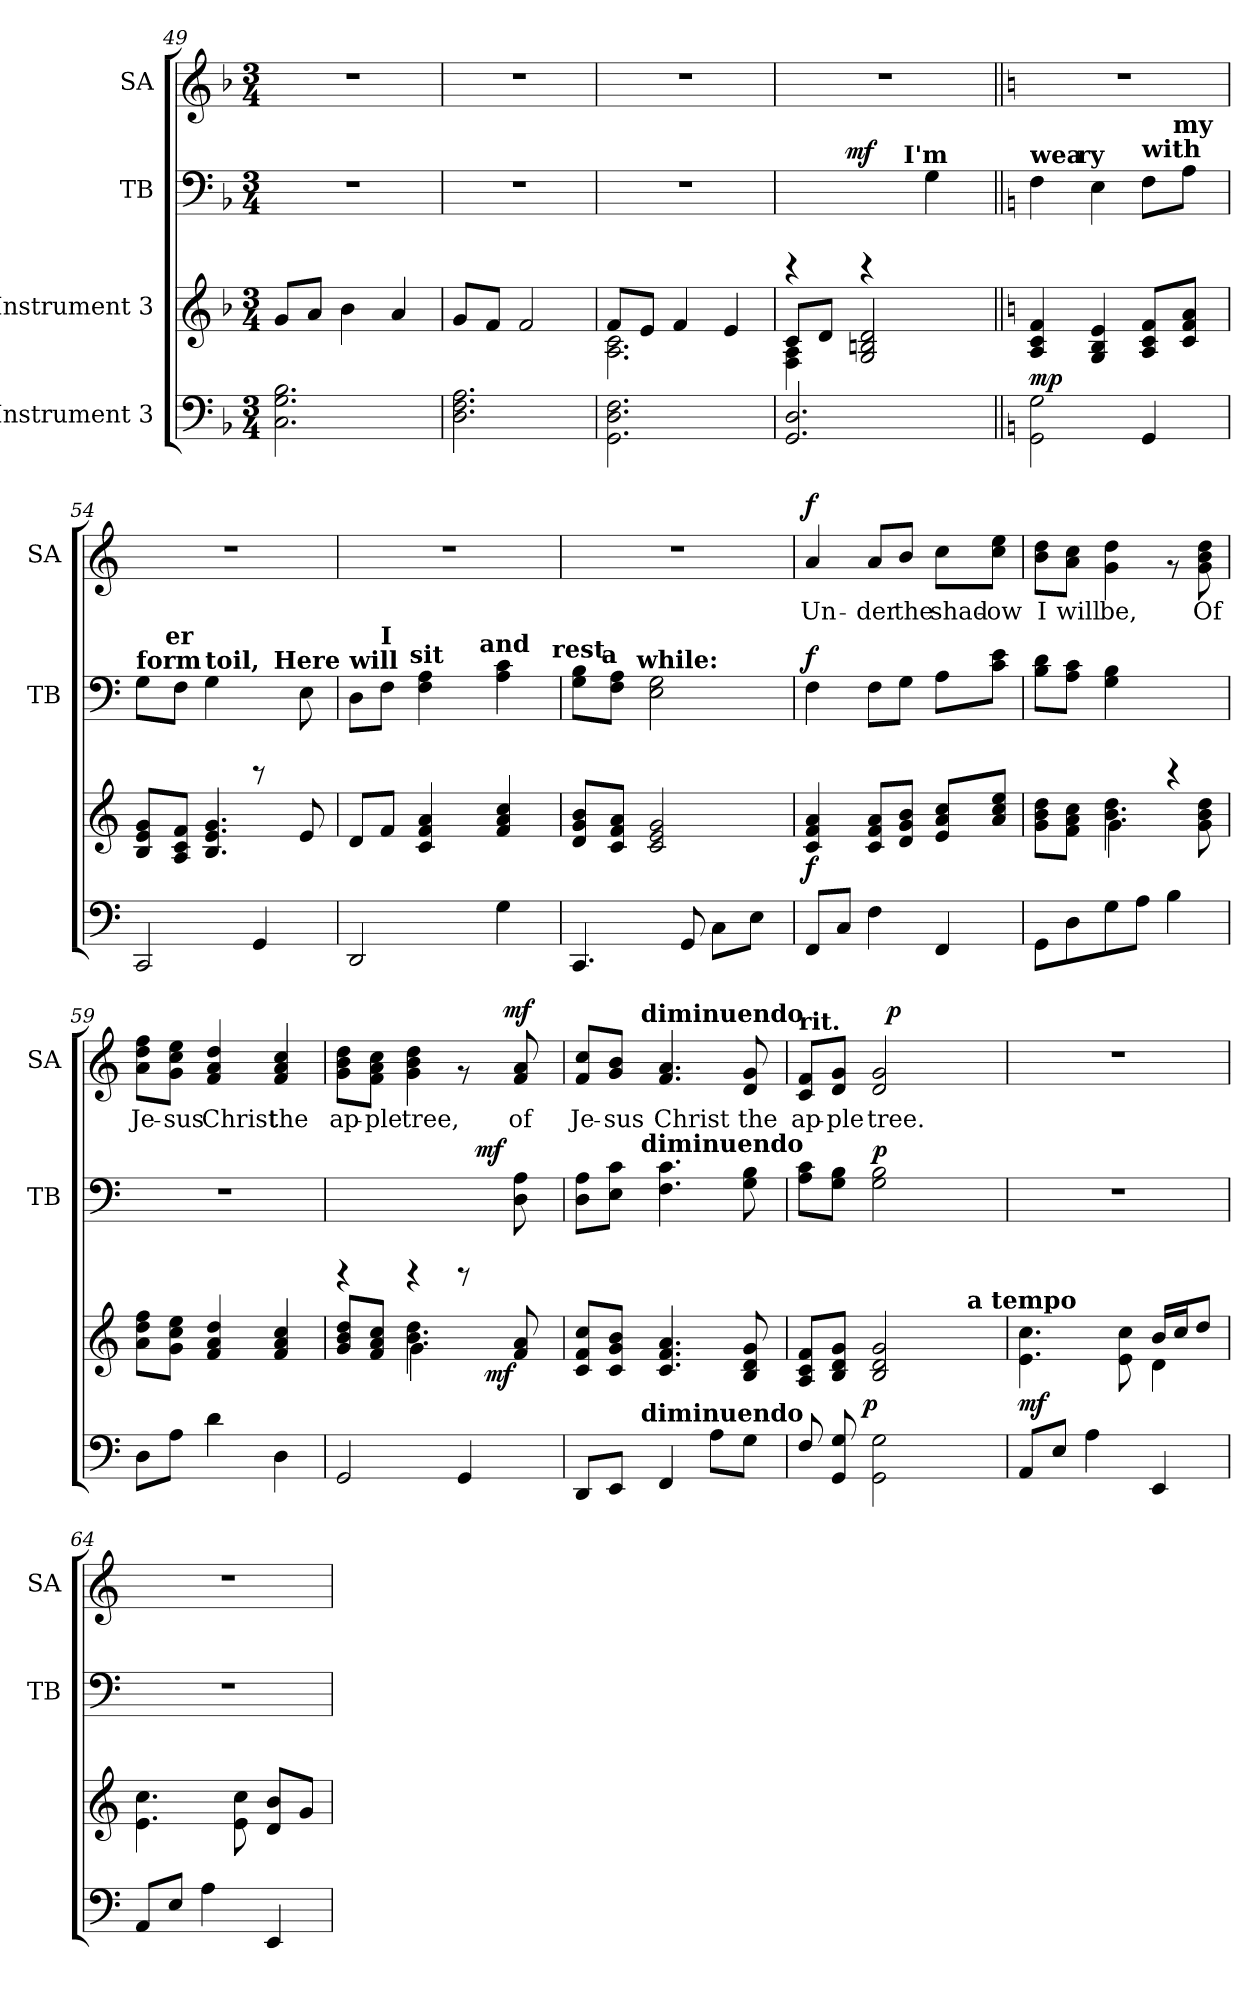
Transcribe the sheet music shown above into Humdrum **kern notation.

**kern	**dynam	**kern	**dynam	**kern	**dynam	**kern	**text	**dynam
*part4	*part4	*part3	*part3	*part2	*part2	*part1	*part1	*part1
*staff4	*staff4	*staff3	*staff3	*staff2	*staff2	*staff1	*staff1	*staff1
*I"Instrument 3	*	*I"Instrument 3	*	*I"TB	*	*I"SA	*	*
*	*	*	*	*I'TB	*	*I'SA	*	*
*clefF4	*	*clefG2	*	*clefF4	*	*clefG2	*	*
*k[b-]	*	*k[b-]	*	*k[b-]	*	*k[b-]	*	*
*F:	*	*F:	*	*F:	*	*F:	*	*
*M3/4	*	*M3/4	*	*M3/4	*	*M3/4	*	*
=49	=49	=49	=49	=49	=49	=49	=49	=49
2.B-\ 2.G\ 2.C\	.	8g/L	.	2.r	.	2.r	.	.
.	.	8a/J	.	.	.	.	.	.
.	.	4b-\	.	.	.	.	.	.
.	.	4a/	.	.	.	.	.	.
!!LO:LB:g=z
=50	=50	=50	=50	=50	=50	=50	=50	=50
2.F\ 2.D\ 2.A\	.	8g/L	.	2.r	.	2.r	.	.
.	.	8f/J	.	.	.	.	.	.
.	.	2f/	.	.	.	.	.	.
=51	=51	=51	=51	=51	=51	=51	=51	=51
*	*	*^	*	*	*	*	*	*
2.F\ 2.D\ 2.GG\	.	8f/L	2.c\ 2.A\	.	2.r	.	2.r	.	.
.	.	8e/J	.	.	.	.	.	.	.
.	.	4f/	.	.	.	.	.	.	.
.	.	4e/	.	.	.	.	.	.	.
=52	=52	=52	=52	=52	=52	=52	=52	=52	=52
*	*	*	*	*	*^	*	*	*	*
*	*	*	*	*	*	*^	*	*	*	*
2.D/ 2.GG/	.	8c/L	4F\ 4A\	.	4rCCC	8..ryy	4..ryy	.	2.r	.	.
.	.	8d/J	.	.	.	.	.	.	.	.	.
!	!	!	!	!	!	!	!	!LO:DY:a	!	!	!
.	.	.	.	.	.	2ryy	.	mf	.	.	.
.	.	2d/ 2Bn/ 2G/	2ryy	.	4rCCC	.	.	.	.	.	.
!	!	!	!	!	!	!	!LO:TX:a:B:t=I'm	!	!	!	!
.	.	.	.	.	.	.	4ryy	.	.	.	.
.	.	.	.	.	4G\	.	.	.	.	.	.
.	.	.	.	.	.	.	16ryy	.	.	.	.
.	.	.	.	.	.	32ryy	.	.	.	.	.
*	*	*v	*v	*	*	*	*	*	*	*	*
=53||	=53||	=53||	=53||	=53||	=53||	=53||	=53||	=53||	=53||	=53||
*k[]	*	*k[]	*	*k[]	*	*	*	*k[]	*	*
*C:	*	*C:	*	*C:	*	*	*	*C:	*	*
*	*	*^	*	*	*	*	*	*	*	*
!	!	!	!	!	!LO:TX:a:B:t=wea	!	!	!	!	!	!
!	!LO:DY:a	!	!	!	!	!	!	!	!	!	!
*	*	*v	*v	*	*	*	*	*	*	*	*
2GG\ 2G\	mp	4f/ 4c/ 4A/	.	4F\	8..ryy	2ryy	.	2.r	.	.
!	!	!	!	!	!LO:TX:a:B:t=ry	!	!	!	!	!
.	.	.	.	.	2ryy	.	.	.	.	.
.	.	4e/ 4B/ 4G/	.	4E\	.	.	.	.	.	.
!	!	!	!	!LO:TX:a:B:t=with	!	!	!	!	!	!
4GG/	.	8f/ 8c/ 8A/L	.	8F\L	.	16..ryy	.	.	.	.
!	!	!	!	!	!	!LO:TX:a:B:t=my	!	!	!	!
.	.	.	.	.	.	8ryy	.	.	.	.
.	.	8a/ 8c/ 8f/J	.	8A\J	.	.	.	.	.	.
.	.	.	.	.	32ryy	.	.	.	.	.
.	.	.	.	.	.	64ryy	.	.	.	.
!!LO:LB:g=z
=54	=54	=54	=54	=54	=54	=54	=54	=54	=54	=54
!	!	!	!	!LO:TX:a:B:t=form	!	!	!	!	!	!
2CC/	.	8g/ 8B/ 8e/L	.	8G\L	16..ryy	2ryy	.	2.r	.	.
!	!	!	!	!	!LO:TX:a:B:t=er	!	!	!	!	!
.	.	.	.	.	2ryy	.	.	.	.	.
.	.	8c/ 8A/ 8f/J	.	8F\J	.	.	.	.	.	.
!	!	!	!	!LO:TX:a:B:t=toil,	!	!	!	!	!	!
.	.	4.g/ 4.e/ 4.B/	.	4G\	.	.	.	.	.	.
4GG/	.	.	.	8rCCC	.	16ryy	.	.	.	.
!	!	!	!	!	!	!LO:TX:a:B:t=Here	!	!	!	!
.	.	.	.	.	.	8.ryy	.	.	.	.
.	.	.	.	.	8ryy	.	.	.	.	.
.	.	8e/	.	8E\	.	.	.	.	.	.
.	.	.	.	.	64ryy	.	.	.	.	.
=55	=55	=55	=55	=55	=55	=55	=55	=55	=55	=55
!	!	!	!	!LO:TX:a:B:t=will	!	!	!	!	!	!
2DD/	.	8d/L	.	8D\L	8...ryy	4ryy	.	2.r	.	.
!	!	!	!	!LO:TX:a:B:t=I	!	!	!	!	!	!
.	.	8f/J	.	8F\J	.	.	.	.	.	.
!	!	!	!	!	!LO:TX:a:B:t=sit	!	!	!	!	!
.	.	.	.	.	2ryy	.	.	.	.	.
.	.	4a/ 4f/ 4c/	.	4F\ 4A\	.	8ryy	.	.	.	.
.	.	.	.	.	.	16ryy	.	.	.	.
.	.	.	.	.	.	64ryy	.	.	.	.
!	!	!	!	!	!	!LO:TX:a:B:t=and	!	!	!	!
.	.	.	.	.	.	4ryy	.	.	.	.
4G\	.	4cc/ 4a/ 4f/	.	4c\ 4A\	.	.	.	.	.	.
.	.	.	.	.	.	32.ryy	.	.	.	.
!	!	!	!	!	!LO:TX:a:B:t=rest	!	!	!	!	!
.	.	.	.	.	64ryy	.	.	.	.	.
=56	=56	=56	=56	=56	=56	=56	=56	=56	=56	=56
4.CC/	.	8g/ 8d/ 8b/L	.	8B\ 8G\L	16..ryy	8..ryy	.	2.r	.	.
!	!	!	!	!	!LO:TX:a:B:t=a	!	!	!	!	!
.	.	.	.	.	2ryy	.	.	.	.	.
.	.	8a/ 8f/ 8c/J	.	8A\ 8F\J	.	.	.	.	.	.
!	!	!	!	!	!	!LO:TX:a:B:t=while&colon;	!	!	!	!
.	.	.	.	.	.	2ryy	.	.	.	.
.	.	2g/ 2c/ 2e/	.	2E\ 2G\	.	.	.	.	.	.
8GG/	.	.	.	.	.	.	.	.	.	.
8C\L	.	.	.	.	.	.	.	.	.	.
.	.	.	.	.	8ryy	.	.	.	.	.
8E\J	.	.	.	.	.	.	.	.	.	.
.	.	.	.	.	.	32ryy	.	.	.	.
.	.	.	.	.	64ryy	.	.	.	.	.
!!LO:PB:g=z
=57	=57	=57	=57	=57	=57	=57	=57	=57	=57	=57
!	!	!	!LO:DY:b	!	!	!	!LO:DY:a	!	!LO:LY:b:cj	!LO:DY:a
*	*	*	*	*v	*v	*v	*	*	*	*
8FF/L	.	4f/ 4c/ 4a/	f	4F\	f	4a/	Un-	f
8C/J	.	.	.	.	.	.	.	.
!	!	!	!	!	!	!	!LO:LY:b:cj	!
4F\	.	8a/ 8f/ 8c/L	.	8F\L	.	8a/L	-der	.
!	!	!	!	!	!	!	!LO:LY:b:cj	!
.	.	8g/ 8d/ 8b/J	.	8G\J	.	8b/J	the	.
!	!	!	!	!	!	!	!LO:LY:b:cj	!
4FF/	.	8a/ 8e/ 8cc/L	.	8A\L	.	8cc\L	shad-	.
!	!	!	!	!	!	!	!LO:LY:b:cj	!
.	.	8ee/ 8cc/ 8a/J	.	8e\ 8c\J	.	8ee\ 8cc\J	-ow	.
=58	=58	=58	=58	=58	=58	=58	=58	=58
*	*	*^	*	*	*	*	*	*
!	!	!	!	!	!	!	!	!LO:LY:b:cj	!
8GG\L	.	8dd\ 8b\ 8g\L	4ryy	.	8B\ 8d\L	.	8dd\ 8b\L	I	.
!	!	!	!	!	!	!	!	!LO:LY:b:cj	!
8D\	.	8cc\ 8f\ 8a\J	.	.	8A\ 8c\J	.	8cc\ 8a\J	will	.
!	!	!	!	!	!	!	!	!LO:LY:b:cj	!
8G\	.	4.b\ 4.dd\	4g\	.	4G\ 4B\	.	4g\ 4dd\	be,	.
8A\J	.	.	.	.	.	.	.	.	.
4B\	.	.	4ryy	.	4rCCC	.	8rf	.	.
!	!	!	!	!	!	!	!	!LO:LY:b:cj	!
.	.	8dd\ 8b\ 8g\	.	.	.	.	8dd\ 8b\ 8g\	Of	.
*	*	*v	*v	*	*	*	*	*	*
=59	=59	=59	=59	=59	=59	=59	=59	=59
!	!	!	!	!	!	!	!LO:LY:b:cj	!
8D\L	.	8ff\ 8dd\ 8a\L	.	2.r	.	8ff\ 8dd\ 8a\L	Je-	.
!	!	!	!	!	!	!	!LO:LY:b:cj	!
8A\J	.	8ee\ 8g\ 8cc\J	.	.	.	8ee\ 8cc\ 8g\J	-sus	.
!	!	!	!	!	!	!	!LO:LY:b:cj	!
4d\	.	4dd/ 4f/ 4a/	.	.	.	4dd/ 4a/ 4f/	Christ	.
!	!	!	!	!	!	!	!LO:LY:b:cj	!
4D\	.	4cc/ 4a/ 4f/	.	.	.	4cc/ 4a/ 4f/	the	.
!!LO:LB:g=z
=60	=60	=60	=60	=60	=60	=60	=60	=60
*	*	*^	*	*	*	*	*	*
!	!	!	!	!	!	!	!	!LO:LY:b:cj	!
*	*	*	*^	*	*^	*	*^	*	*
2GG/	.	8dd/ 8g/ 8b/L	4ryy	2ryy	.	4rCCC	2ryy	.	8dd\ 8g\ 8b\L	2ryy	ap-	.
!	!	!	!	!	!	!	!	!	!	!	!LO:LY:b:cj	!
.	.	8a/ 8f/ 8cc/J	.	.	.	.	.	.	8cc\ 8f\ 8a\J	.	-ple	.
!	!	!	!	!	!	!	!	!	!	!	!LO:LY:b:cj	!
.	.	4.b\ 4.dd\	4g\	.	.	4rCCC	.	.	4dd\ 4b\ 4g\	.	tree,	.
4GG/	.	.	4ryy	16ryy	.	8rCCC	32.ryy	.	8rf	16..ryy	.	.
!	!	!	!	!	!	!	!	!LO:DY:a	!	!	!	!
.	.	.	.	.	.	.	8ryy	mf	.	.	.	.
!	!	!	!	!	!LO:DY:b	!	!	!	!	!	!	!
.	.	.	.	8.ryy	mf	.	.	.	.	.	.	.
!	!	!	!	!	!	!	!	!	!	!	!	!LO:DY:a
.	.	.	.	.	.	.	.	.	.	8ryy	.	mf
!	!	!	!	!	!	!	!	!	!	!	!LO:LY:b:cj	!
.	.	8a/ 8f/	.	.	.	8A\ 8D\	.	.	8f/ 8a/	.	of	.
.	.	.	.	.	.	.	16ryy	.	.	.	.	.
.	.	.	.	.	.	.	64ryy	.	.	64ryy	.	.
=61	=61	=61	=61	=61	=61	=61	=61	=61	=61	=61	=61	=61
!	!	!	!	!	!	!	!	!	!	!	!LO:LY:b:cj	!
*^	*	*v	*v	*v	*	*	*	*	*	*	*	*
8DD/L	8ryy	.	8cc/ 8f/ 8c/L	.	8D\ 8A\L	8ryy	.	8f/ 8cc/L	8ryy	Je-	.
!	!	!	!	!	!	!	!	!	!	!LO:LY:b:cj	!
8EE/J	16ryy	.	8b/ 8g/ 8c/J	.	8E\ 8c\J	16ryy	.	8g/ 8b/J	16ryy	-sus	.
.	64ryy	.	.	.	.	64ryy	.	.	64ryy	.	.
!	!	!	!	!	!	!	!	!	!LO:TX:a:B:t=diminuendo	!	!
!	!	!	!	!	!	!LO:TX:a:B:t=diminuendo	!	!	!	!	!
!	!LO:TX:a:B:t=diminuendo	!	!	!	!	!	!	!	!	!	!
.	2ryy	.	.	.	.	2ryy	.	.	2ryy	.	.
!	!	!	!	!	!	!	!	!	!	!LO:LY:b:cj	!
4FF/	.	.	4.a/ 4.c/ 4.f/	.	4.c\ 4.F\	.	.	4.a/ 4.f/	.	Christ	.
8A\L	.	.	.	.	.	.	.	.	.	.	.
!	!	!	!	!	!	!	!	!	!	!LO:LY:b:cj	!
8G\J	.	.	8g/ 8d/ 8B/	.	8B\ 8G\	.	.	8g/ 8d/	.	the	.
.	32.ryy	.	.	.	.	32.ryy	.	.	32.ryy	.	.
=62	=62	=62	=62	=62	=62	=62	=62	=62	=62	=62	=62
!	!	!	!	!	!	!	!	!LO:TX:a:B:t=rit.	!	!	!
!	!	!	!	!	!	!	!	!	!	!LO:LY:b:cj	!
*	*	*	*^	*	*v	*v	*	*	*	*	*
8F/	8...ryy	.	8c/ 8A/ 8f/L	2ryy	.	8A\ 8c\L	.	8f/ 8c/L	4ryy	ap-	.
!	!	!	!	!	!	!	!	!	!	!LO:LY:b:cj	!
8G/ 8GG/	.	.	8d/ 8B/ 8g/J	.	.	8G\ 8B\J	.	8d/ 8g/J	.	-ple	.
!	!	!LO:DY:a	!	!	!	!	!	!	!	!	!
.	2ryy	p	.	.	.	.	.	.	.	.	.
!	!	!	!	!	!	!	!LO:DY:a	!	!	!LO:LY:b:cj	!
2GG\ 2G\	.	.	2g/ 2d/ 2B/	.	.	2G\ 2B\	p	2g/ 2d/	32ryy	tree.	.
!	!	!	!	!	!	!	!	!	!	!	!LO:DY:a
.	.	.	.	.	.	.	.	.	4...ryy	.	p
.	.	.	.	8ryy	.	.	.	.	.	.	.
!	!	!	!	!LO:TX:a:B:t=a tempo	!	!	!	!	!	!	!
.	.	.	.	8ryy	.	.	.	.	.	.	.
.	64ryy	.	.	.	.	.	.	.	.	.	.
=63	=63	=63	=63	=63	=63	=63	=63	=63	=63	=63	=63
!	!	!LO:DY:a	!	!	!	!	!	!	!	!	!
*v	*v	*	*	*	*	*	*	*v	*v	*	*
8AA/L	mf	2ryy	4.e\ 4.cc\	.	2.r	.	2.r	.	.
8E/J	.	.	.	.	.	.	.	.	.
4A\	.	.	.	.	.	.	.	.	.
.	.	.	8cc\ 8e\	.	.	.	.	.	.
4EE/	.	16b/L	4d\	.	.	.	.	.	.
.	.	16cc/	.	.	.	.	.	.	.
.	.	8dd/J	.	.	.	.	.	.	.
*	*	*v	*v	*	*	*	*	*	*
!!LO:LB:g=z
=64	=64	=64	=64	=64	=64	=64	=64	=64
8AA/L	.	4.e\ 4.cc\	.	2.r	.	2.r	.	.
8E/J	.	.	.	.	.	.	.	.
4A\	.	.	.	.	.	.	.	.
.	.	8cc\ 8e\	.	.	.	.	.	.
4EE/	.	8b/ 8d/L	.	.	.	.	.	.
.	.	8g/J	.	.	.	.	.	.
=	=	=	=	=	=	=	=	=
*-	*-	*-	*-	*-	*-	*-	*-	*-
